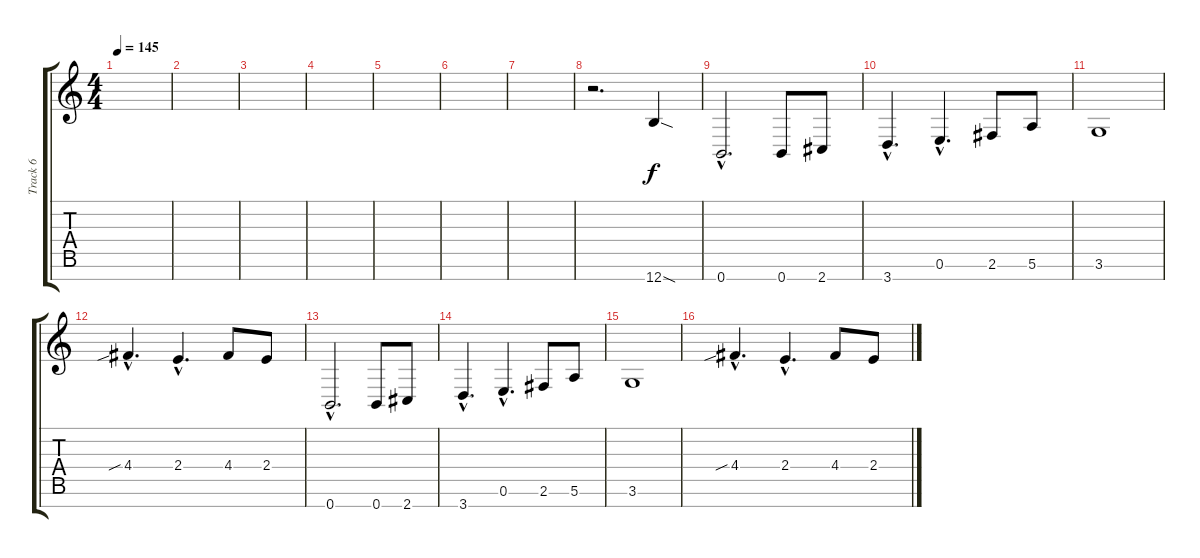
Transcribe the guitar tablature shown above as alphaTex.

\track ("Track 6" "Track 6") {instrument distortionguitar}
\staff {score tabs}
\tuning (E4 B3 G3 D3 A2 E2 B1) {hide}
\ts (4 4)
\section ("" "")
\tempo 145
\clef g2
\ks c
|
|
|
|
|
|
|
r.2{d} 12.7{sod}.4 |
0.7{hac}.2{d} 0.7.8 2.7.8 |
3.7{hac}.4{d} 0.6{hac}.4{d} 2.6.8 5.6.8 |
3.6.1 |
4.4{sib hac}.4{d} 2.4{hac}.4{d} 4.4.8 2.4.8 |
0.7{hac}.2{d} 0.7.8 2.7.8 |
3.7{hac}.4{d} 0.6{hac}.4{d} 2.6.8 5.6.8 |
3.6.1 |
4.4{sib hac}.4{d} 2.4{hac}.4{d} 4.4.8 2.4.8
